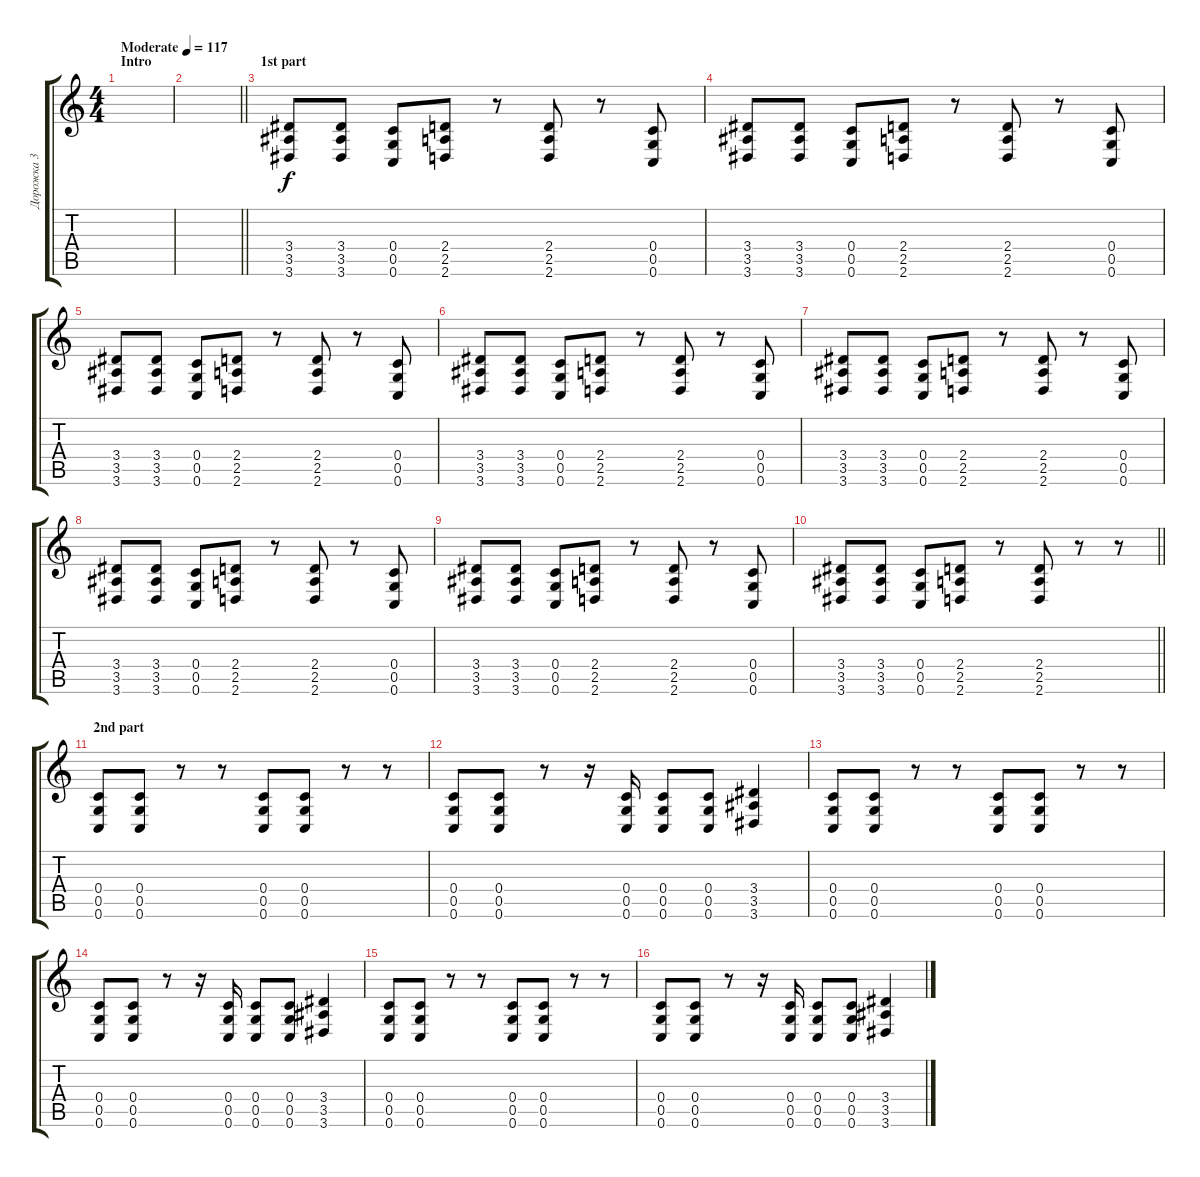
\track ("Дорожка 3" "Дорожка 3") {instrument distortionguitar}
\staff {score tabs}
\tuning (D4 A3 F3 C3 G2 C2) {hide}
\ts (4 4)
\section ("" "Intro")
\tempo (117 "Moderate")
\clef g2
\ks c
|
\barLineRight lightlight
|
\section ("" "1st part")
(3.4 3.5 3.6).8 (3.4 3.5 3.6).8 (0.4 0.5 0.6).8 (2.4 2.5 2.6).8 r.8 (2.4 2.5 2.6).8 r.8 (0.4 0.5 0.6).8 |
(3.4 3.5 3.6).8 (3.4 3.5 3.6).8 (0.4 0.5 0.6).8 (2.4 2.5 2.6).8 r.8 (2.4 2.5 2.6).8 r.8 (0.4 0.5 0.6).8 |
(3.4 3.5 3.6).8 (3.4 3.5 3.6).8 (0.4 0.5 0.6).8 (2.4 2.5 2.6).8 r.8 (2.4 2.5 2.6).8 r.8 (0.4 0.5 0.6).8 |
(3.4 3.5 3.6).8 (3.4 3.5 3.6).8 (0.4 0.5 0.6).8 (2.4 2.5 2.6).8 r.8 (2.4 2.5 2.6).8 r.8 (0.4 0.5 0.6).8 |
(3.4 3.5 3.6).8 (3.4 3.5 3.6).8 (0.4 0.5 0.6).8 (2.4 2.5 2.6).8 r.8 (2.4 2.5 2.6).8 r.8 (0.4 0.5 0.6).8 |
(3.4 3.5 3.6).8 (3.4 3.5 3.6).8 (0.4 0.5 0.6).8 (2.4 2.5 2.6).8 r.8 (2.4 2.5 2.6).8 r.8 (0.4 0.5 0.6).8 |
(3.4 3.5 3.6).8 (3.4 3.5 3.6).8 (0.4 0.5 0.6).8 (2.4 2.5 2.6).8 r.8 (2.4 2.5 2.6).8 r.8 (0.4 0.5 0.6).8 |
\barLineRight lightlight
(3.4 3.5 3.6).8 (3.4 3.5 3.6).8 (0.4 0.5 0.6).8 (2.4 2.5 2.6).8 r.8 (2.4 2.5 2.6).8 r.8 r.8 |
\section ("" "2nd part")
(0.4 0.5 0.6).8 (0.4 0.5 0.6).8 r.8 r.8 (0.4 0.5 0.6).8 (0.4 0.5 0.6).8 r.8 r.8 |
(0.4 0.5 0.6).8 (0.4 0.5 0.6).8 r.8 r.16 (0.4 0.5 0.6).16 (0.4 0.5 0.6).8 (0.4 0.5 0.6).8 (3.4 3.5 3.6).4 |
(0.4 0.5 0.6).8 (0.4 0.5 0.6).8 r.8 r.8 (0.4 0.5 0.6).8 (0.4 0.5 0.6).8 r.8 r.8 |
(0.4 0.5 0.6).8 (0.4 0.5 0.6).8 r.8 r.16 (0.4 0.5 0.6).16 (0.4 0.5 0.6).8 (0.4 0.5 0.6).8 (3.4 3.5 3.6).4 |
(0.4 0.5 0.6).8 (0.4 0.5 0.6).8 r.8 r.8 (0.4 0.5 0.6).8 (0.4 0.5 0.6).8 r.8 r.8 |
(0.4 0.5 0.6).8 (0.4 0.5 0.6).8 r.8 r.16 (0.4 0.5 0.6).16 (0.4 0.5 0.6).8 (0.4 0.5 0.6).8 (3.4 3.5 3.6).4
